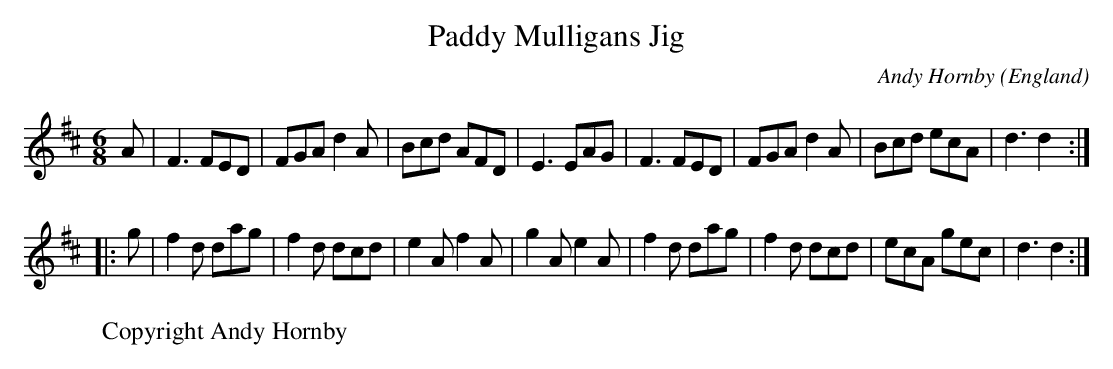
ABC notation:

X:1
T:Paddy Mulligans Jig
O:England
M:6/8
C:Andy Hornby
K:D
A|\
F3FED|FGA d2A|Bcd AFD|E3 EAG|\
F3 FED|FGA d2A|Bcd ecA|d3 d2 :|
|:g|\
f2d dag|f2d dcd|e2A f2A|g2A e2A|\
f2d dag|f2d dcd|ecA gec|d3 d2 :|
W:Copyright Andy Hornby
